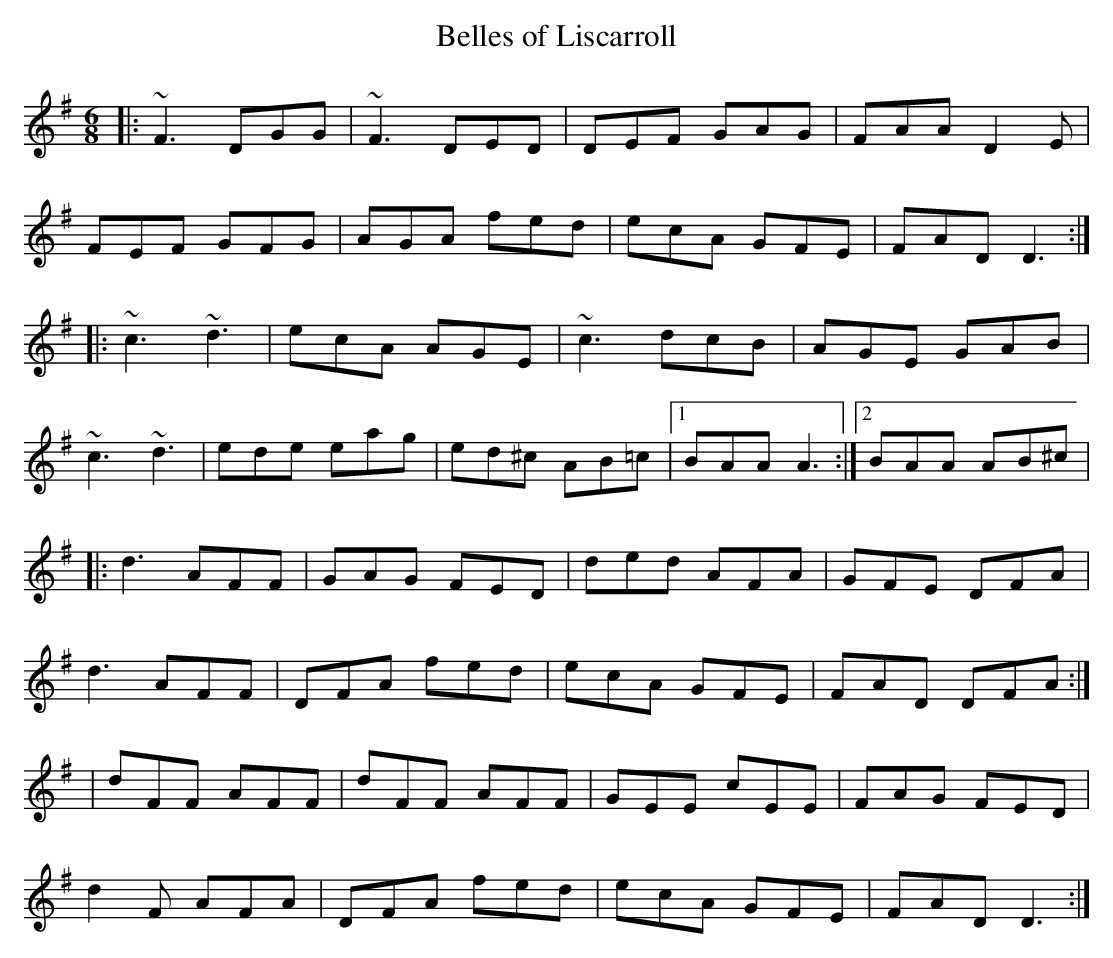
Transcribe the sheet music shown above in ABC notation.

X:1
T:Belles of Liscarroll
M:6/8
K:Dmix
|: ~F3 DGG | ~F3 DED | DEF GAG | FAA D2E |
FEF GFG | AGA fed | ecA GFE | FAD D3 :|
|: ~c3 ~d3 | ecA AGE | ~c3 dcB | AGE GAB |
~c3 ~d3 | ede eag | ed^c AB=c |1 BAA A3 :|2 BAA AB^c |
|: d3 AFF | GAG FED | ded AFA | GFE DFA |
d3 AFF | DFA fed | ecA GFE | FAD DFA :|
| dFF AFF | dFF AFF | GEE cEE | FAG FED |
d2F AFA | DFA fed | ecA GFE | FAD D3 :|
